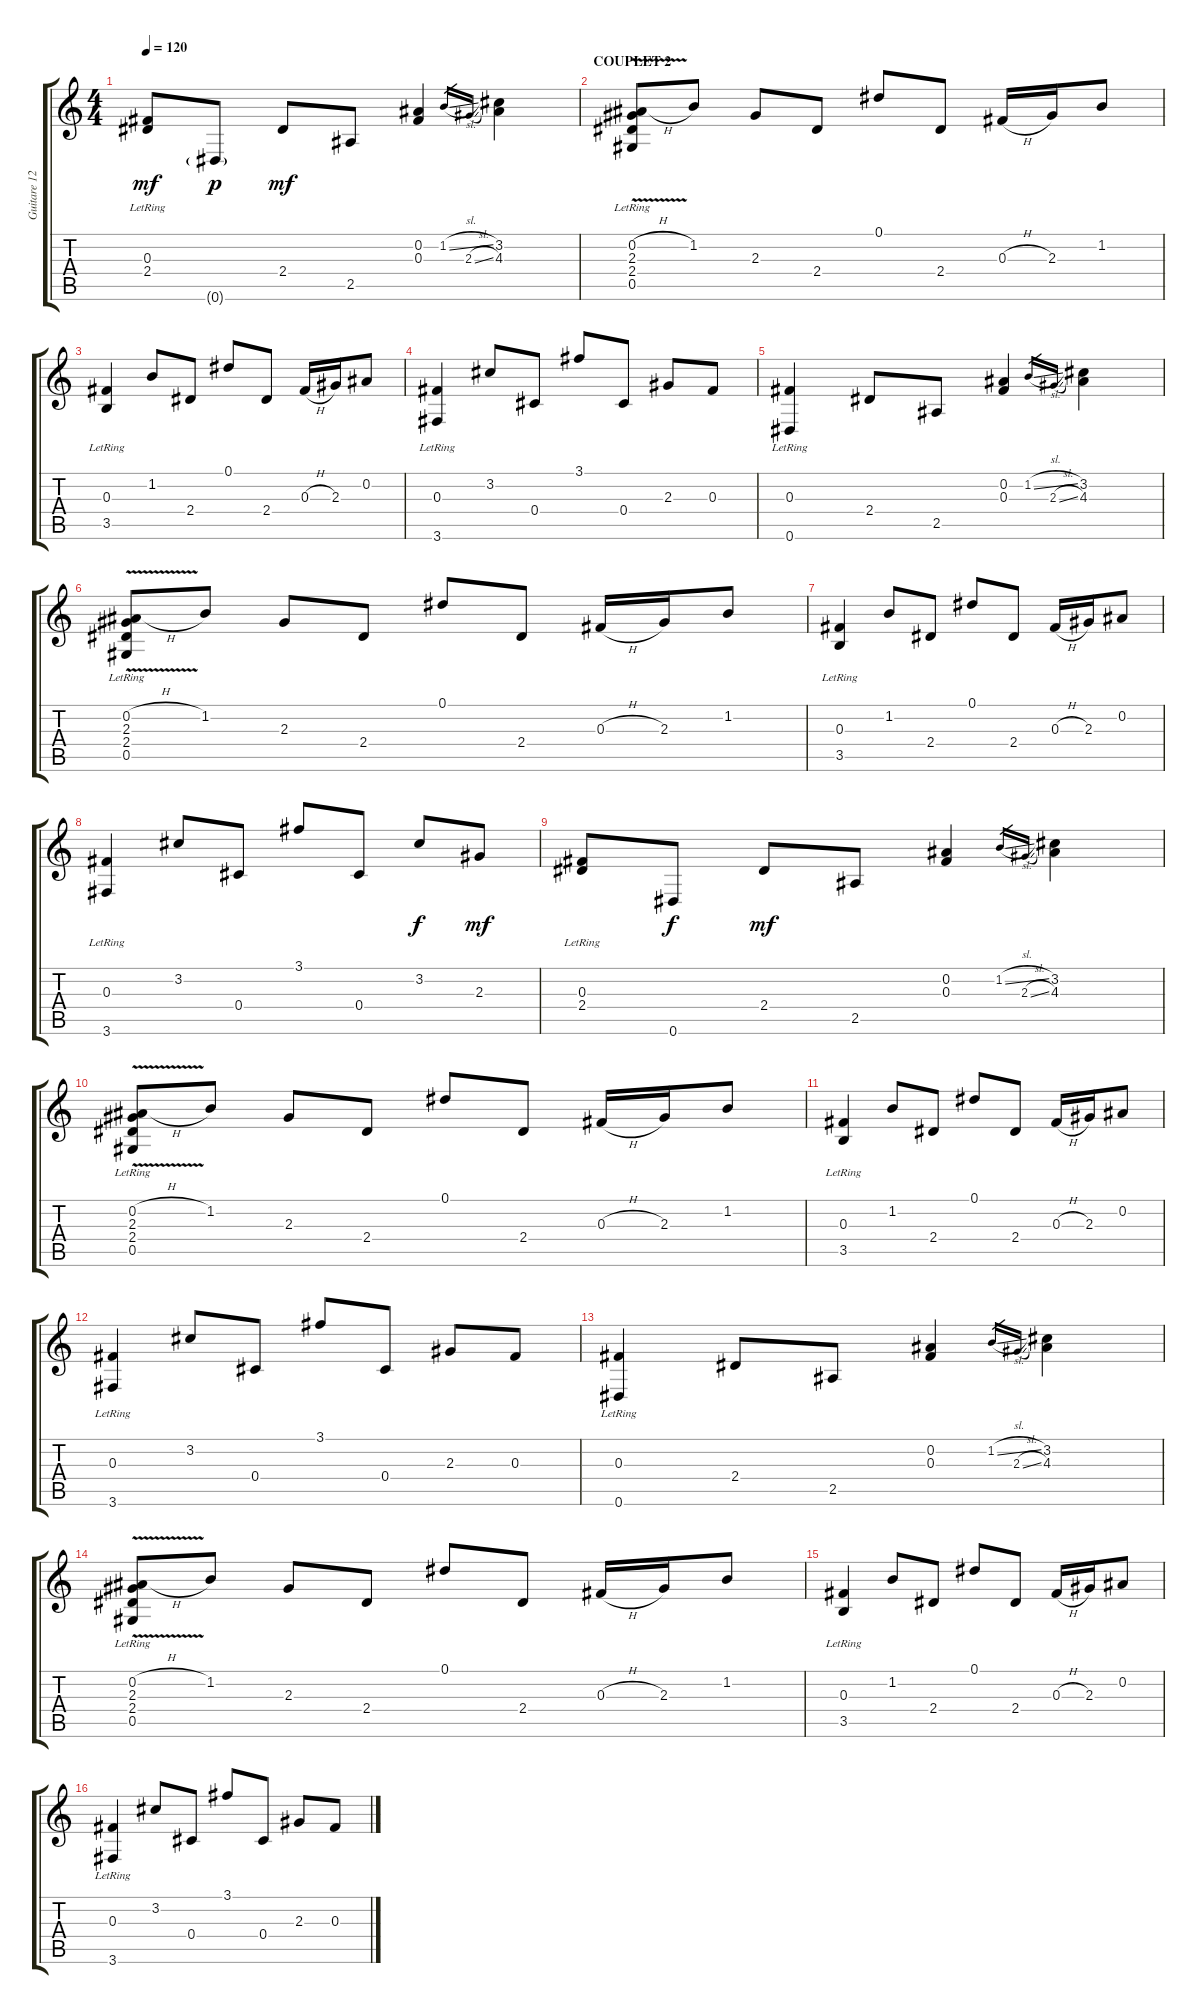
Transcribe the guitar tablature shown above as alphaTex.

\track ("Guitare 12 cordes" "Guitare 12") {instrument acousticguitarsteel}
\staff {score tabs}
\tuning (Eb4 Bb3 Gb3 Db3 Ab2 Eb2) {hide}
\ts (4 4)
\tempo 120
\clef g2
\ks c
(0.3{lr} 2.4).8{dy mf} 0.6{g}.8{dy p} 2.4.8{dy mf} 2.5.8 (0.2 0.3).4 1.2{sl}.16{gr} 2.3{sl}.16{gr} (3.2 4.3).4 |
\section ("" "COUPLET 2")
(0.2{h} 2.3{v} 2.4{v} 0.5{lr}).8 1.2.8 2.3.8 2.4.8 0.1.8 2.4.8 0.3{h}.16 2.3.16 1.2.8 |
(0.3 3.5{lr}).4 1.2.8 2.4.8 0.1.8 2.4.8 0.3{h}.16 2.3.16 0.2.8 |
(0.3 3.6{lr}).4 3.2.8 0.4.8 3.1.8 0.4.8 2.3.8 0.3.8 |
(0.3 0.6{lr}).4 2.4.8 2.5.8 (0.2 0.3).4 1.2{sl}.16{gr} 2.3{sl}.16{gr} (3.2 4.3).4 |
(0.2{h} 2.3{v} 2.4{v} 0.5{lr}).8 1.2.8 2.3.8 2.4.8 0.1.8 2.4.8 0.3{h}.16 2.3.16 1.2.8 |
(0.3 3.5{lr}).4 1.2.8 2.4.8 0.1.8 2.4.8 0.3{h}.16 2.3.16 0.2.8 |
(0.3 3.6{lr}).4 3.2.8 0.4.8 3.1.8 0.4.8 3.2.8{dy f} 2.3.8{dy mf} |
(0.3{lr} 2.4).8 0.6.8{dy f} 2.4.8{dy mf} 2.5.8 (0.2 0.3).4 1.2{sl}.16{gr} 2.3{sl}.16{gr} (3.2 4.3).4 |
(0.2{h} 2.3{v} 2.4{v} 0.5{lr}).8 1.2.8 2.3.8 2.4.8 0.1.8 2.4.8 0.3{h}.16 2.3.16 1.2.8 |
(0.3 3.5{lr}).4 1.2.8 2.4.8 0.1.8 2.4.8 0.3{h}.16 2.3.16 0.2.8 |
(0.3 3.6{lr}).4 3.2.8 0.4.8 3.1.8 0.4.8 2.3.8 0.3.8 |
(0.3 0.6{lr}).4 2.4.8 2.5.8 (0.2 0.3).4 1.2{sl}.16{gr} 2.3{sl}.16{gr} (3.2 4.3).4 |
(0.2{h} 2.3{v} 2.4{v} 0.5{lr}).8 1.2.8 2.3.8 2.4.8 0.1.8 2.4.8 0.3{h}.16 2.3.16 1.2.8 |
(0.3 3.5{lr}).4 1.2.8 2.4.8 0.1.8 2.4.8 0.3{h}.16 2.3.16 0.2.8 |
(0.3 3.6{lr}).4 3.2.8 0.4.8 3.1.8 0.4.8 2.3.8 0.3.8
